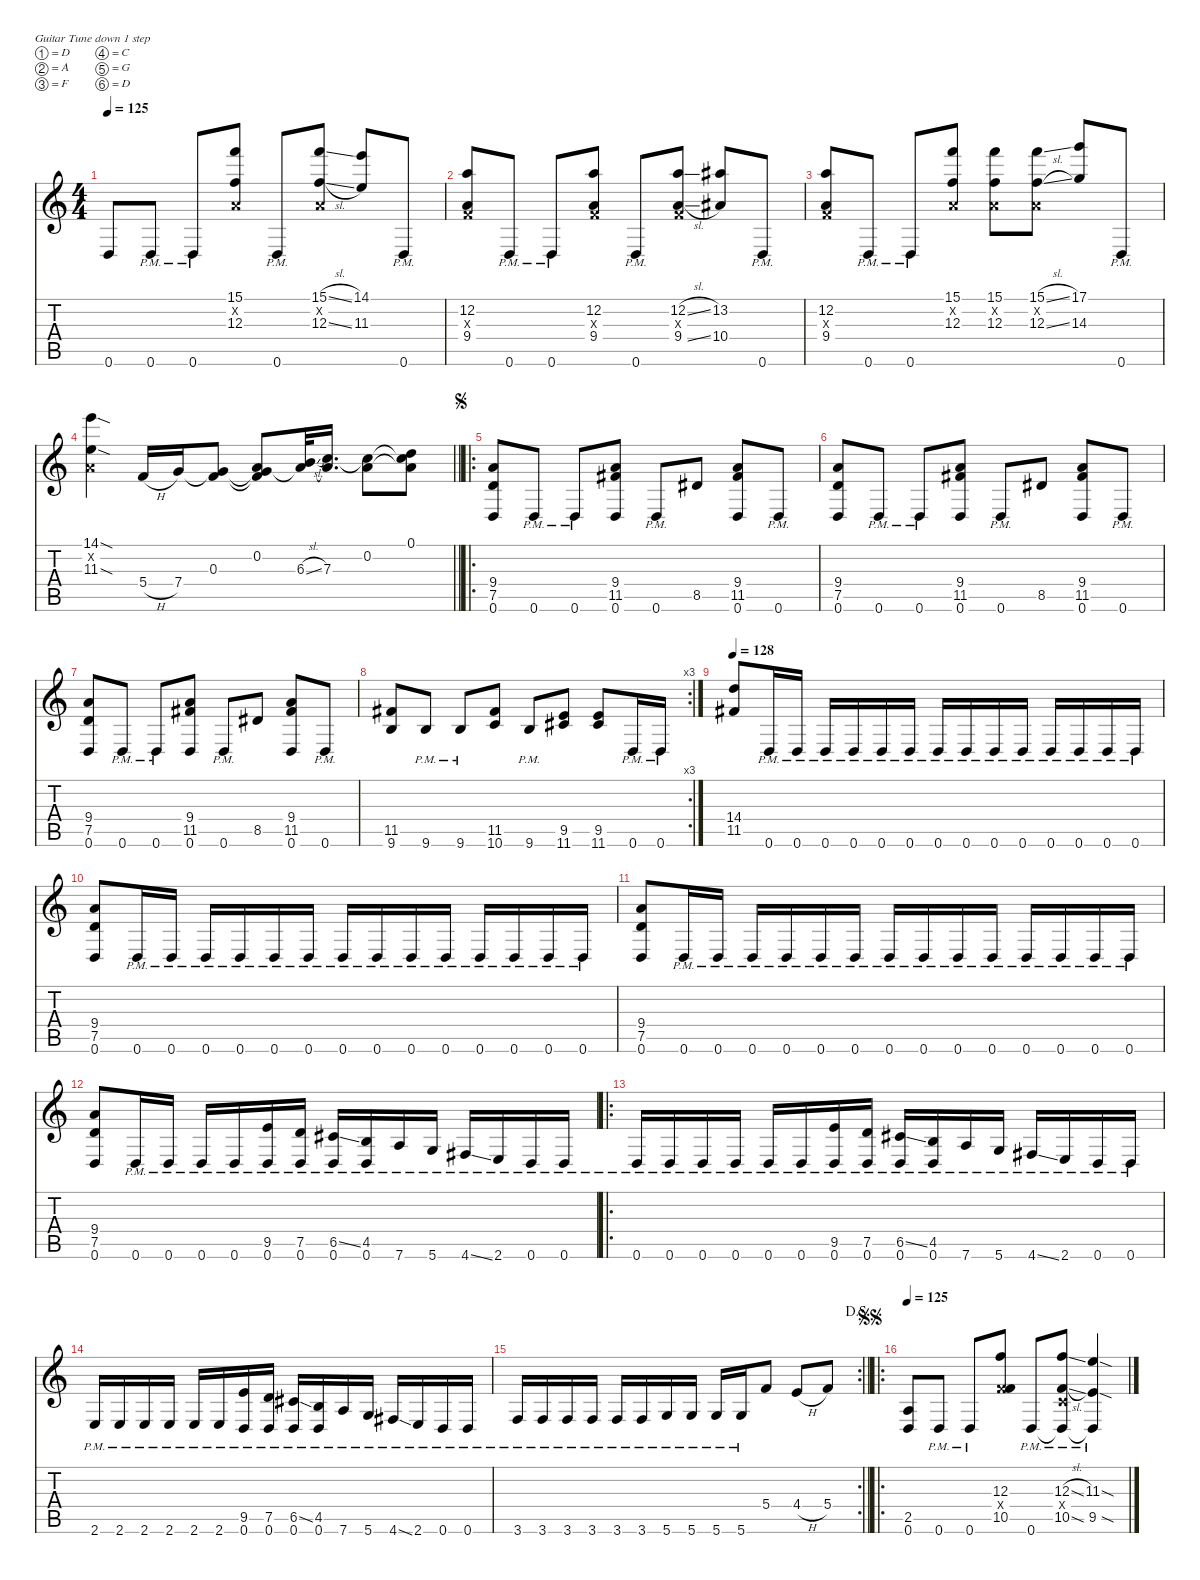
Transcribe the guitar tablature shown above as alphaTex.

\defaultSystemsLayout 4
\hideDynamics
\bracketExtendMode nobrackets
\singleTrackTrackNamePolicy hidden
\multiTrackTrackNamePolicy hidden
\firstSystemTrackNameMode fullname
\firstSystemTrackNameOrientation horizontal
\otherSystemsTrackNameOrientation horizontal
\track ("Track 2" "dist.guit.") {instrument distortionguitar}
\staff {score tabs}
\tuning (D4 A3 F3 C3 G2 D2)
\ts (4 4)
\beaming (8 2 2 2 2)
\tempo 125
\clef g2
\ks c
0.6.8{dy f instrument distortionguitar} 0.6{pm}.8 0.6{pm}.8 (15.1 0.2{x} 12.3).8 0.6{pm}.8 (15.1{sl} 0.2{x} 12.3{sl}).8 (14.1 11.3).8 0.6{pm}.8 |
(12.2 0.3{x} 9.4).8 0.6{pm}.8 0.6{pm}.8 (12.2 0.3{x} 9.4).8 0.6{pm}.8 (12.2{sl} 0.3{x} 9.4{sl}).8 (13.2{acc #} 10.4{acc #}).8 0.6{pm}.8 |
(12.2 0.3{x} 9.4).8 0.6{pm}.8 0.6{pm}.8 (15.1 0.2{x} 12.3).8 (15.1 0.2{x} 12.3).8 (15.1{sl} 0.2{x} 12.3{sl}).8 (17.1 14.3).8 0.6{pm}.8 |
\barLineRight lightlight
(14.1{sod} 0.2{x} 11.3{sod}).4 5.4{h}.16 7.4.16 (0.3 7.4{t}).8 (0.2 0.3{t} 7.4{t}).8 (0.2{t} 6.3{sl}).32 (0.2{t} 7.3).16{d} (0.2 7.3{t}).8 (0.1 0.2{t} 7.3{t}).8 |
\ro
\jump segno
(9.4 7.5 0.6).8 0.6{pm}.8 0.6{pm}.8 (9.4 11.5{acc #} 0.6).8 0.6{pm}.8 8.5{acc #}.8 (9.4 11.5{acc #} 0.6).8 0.6{pm}.8 |
(9.4 7.5 0.6).8 0.6{pm}.8 0.6{pm}.8 (9.4 11.5{acc #} 0.6).8 0.6{pm}.8 8.5{acc #}.8 (9.4 11.5{acc #} 0.6).8 0.6{pm}.8 |
(9.4 7.5 0.6).8 0.6{pm}.8 0.6{pm}.8 (9.4 11.5{acc #} 0.6).8 0.6{pm}.8 8.5{acc #}.8 (9.4 11.5{acc #} 0.6).8 0.6{pm}.8 |
\rc 3
(11.5{acc #} 9.6).8 9.6{pm}.8 9.6{pm}.8 (11.5{acc #} 10.6).8 9.6{pm}.8 (9.5 11.6{acc #}).8 (9.5 11.6{acc #}).8 0.6{pm}.16 0.6{pm}.16 |
\tempo 128
(14.4 11.5{acc #}).8 0.6{pm}.16 0.6{pm}.16 0.6{pm}.16 0.6{pm}.16 0.6{pm}.16 0.6{pm}.16 0.6{pm}.16 0.6{pm}.16 0.6{pm}.16 0.6{pm}.16 0.6{pm}.16 0.6{pm}.16 0.6{pm}.16 0.6{pm}.16 |
(9.4 7.5 0.6).8 0.6{pm}.16 0.6{pm}.16 0.6{pm}.16 0.6{pm}.16 0.6{pm}.16 0.6{pm}.16 0.6{pm}.16 0.6{pm}.16 0.6{pm}.16 0.6{pm}.16 0.6{pm}.16 0.6{pm}.16 0.6{pm}.16 0.6{pm}.16 |
(9.4 7.5 0.6).8 0.6{pm}.16 0.6{pm}.16 0.6{pm}.16 0.6{pm}.16 0.6{pm}.16 0.6{pm}.16 0.6{pm}.16 0.6{pm}.16 0.6{pm}.16 0.6{pm}.16 0.6{pm}.16 0.6{pm}.16 0.6{pm}.16 0.6{pm}.16 |
(9.4 7.5 0.6).8 0.6{pm}.16 0.6{pm}.16 0.6{pm}.16 0.6{pm}.16 (9.5 0.6{pm}).16 (7.5 0.6{pm}).16 (6.5{ss acc #} 0.6{pm}).16 (4.5 0.6{pm}).16 7.6{pm}.16 5.6{pm}.16 4.6{ss pm acc #}.16 2.6{pm}.16 0.6{pm}.16 0.6{pm}.16 |
\ro
0.6{pm}.16 0.6{pm}.16 0.6{pm}.16 0.6{pm}.16 0.6{pm}.16 0.6{pm}.16 (9.5 0.6{pm}).16 (7.5 0.6{pm}).16 (6.5{ss acc #} 0.6{pm}).16 (4.5 0.6{pm}).16 7.6{pm}.16 5.6{pm}.16 4.6{ss pm acc #}.16 2.6{pm}.16 0.6{pm}.16 0.6{pm}.16 |
2.6{pm}.16 2.6{pm}.16 2.6{pm}.16 2.6{pm}.16 2.6{pm}.16 2.6{pm}.16 (9.5 0.6{pm}).16 (7.5 0.6{pm}).16 (6.5{ss acc #} 0.6{pm}).16 (4.5 0.6{pm}).16 7.6{pm}.16 5.6{pm}.16 4.6{ss pm acc #}.16 2.6{pm}.16 0.6{pm}.16 0.6{pm}.16 |
\rc 2
\jump dalsegno
\barLineRight lightlight
3.6{pm}.16 3.6{pm}.16 3.6{pm}.16 3.6{pm}.16 3.6{pm}.16 3.6{pm}.16 5.6{pm}.16 5.6{pm}.16 5.6{pm}.16 5.6{pm}.16 5.4.8 4.4{h}.8 5.4.8 |
\ro
\jump segnosegno
\tempo 125
(2.5 0.6).8 0.6{pm}.8 0.6{pm}.8 (12.3 5.4{x} 10.5).8 0.6{pm}.8 (12.3{sl} 0.4{x} 10.5{sl} 0.6{pm t}).8 (11.3{sod} 9.5{sod} 0.6{pm t}).4
